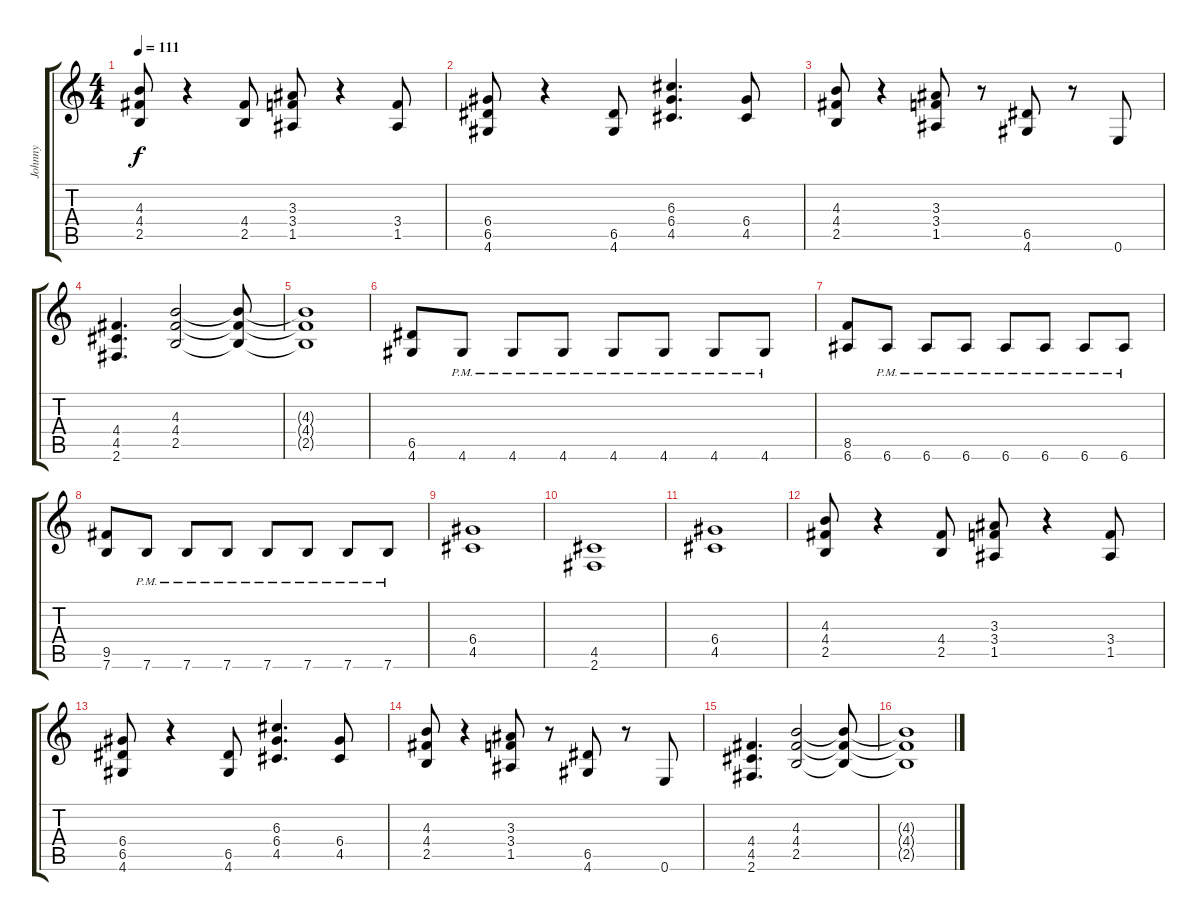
\track ("Johnny" "Johnny") {instrument distortionguitar}
\staff {score tabs}
\tuning (E4 B3 G3 D3 A2 E2) {hide}
\ts (4 4)
\tempo 111
\clef g2
\ks c
(4.3 4.4 2.5).8{dy f} r.4 (4.4 2.5).8 (3.3 3.4 1.5).8 r.4 (3.4 1.5).8 |
(6.4 6.5 4.6).8 r.4 (6.5 4.6).8 (6.3 6.4 4.5).4{d} (6.4 4.5).8 |
(4.3 4.4 2.5).8 r.4 (3.3 3.4 1.5).8 r.8 (6.5 4.6).8 r.8 0.6.8 |
(4.4 4.5 2.6).4{d} (4.3 4.4 2.5).2 (4.3{t} 4.4{t} 2.5{t}).8 |
(4.3{t} 4.4{t} 2.5{t}).1 |
(6.5 4.6).8 4.6{pm}.8 4.6{pm}.8 4.6{pm}.8 4.6{pm}.8 4.6{pm}.8 4.6{pm}.8 4.6{pm}.8 |
(8.5 6.6).8 6.6{pm}.8 6.6{pm}.8 6.6{pm}.8 6.6{pm}.8 6.6{pm}.8 6.6{pm}.8 6.6{pm}.8 |
(9.5 7.6).8 7.6{pm}.8 7.6{pm}.8 7.6{pm}.8 7.6{pm}.8 7.6{pm}.8 7.6{pm}.8 7.6{pm}.8 |
(6.4 4.5).1 |
(4.5 2.6).1 |
(6.4 4.5).1 |
(4.3 4.4 2.5).8 r.4 (4.4 2.5).8 (3.3 3.4 1.5).8 r.4 (3.4 1.5).8 |
(6.4 6.5 4.6).8 r.4 (6.5 4.6).8 (6.3 6.4 4.5).4{d} (6.4 4.5).8 |
(4.3 4.4 2.5).8 r.4 (3.3 3.4 1.5).8 r.8 (6.5 4.6).8 r.8 0.6.8 |
(4.4 4.5 2.6).4{d} (4.3 4.4 2.5).2 (4.3{t} 4.4{t} 2.5{t}).8 |
(4.3{t} 4.4{t} 2.5{t}).1
